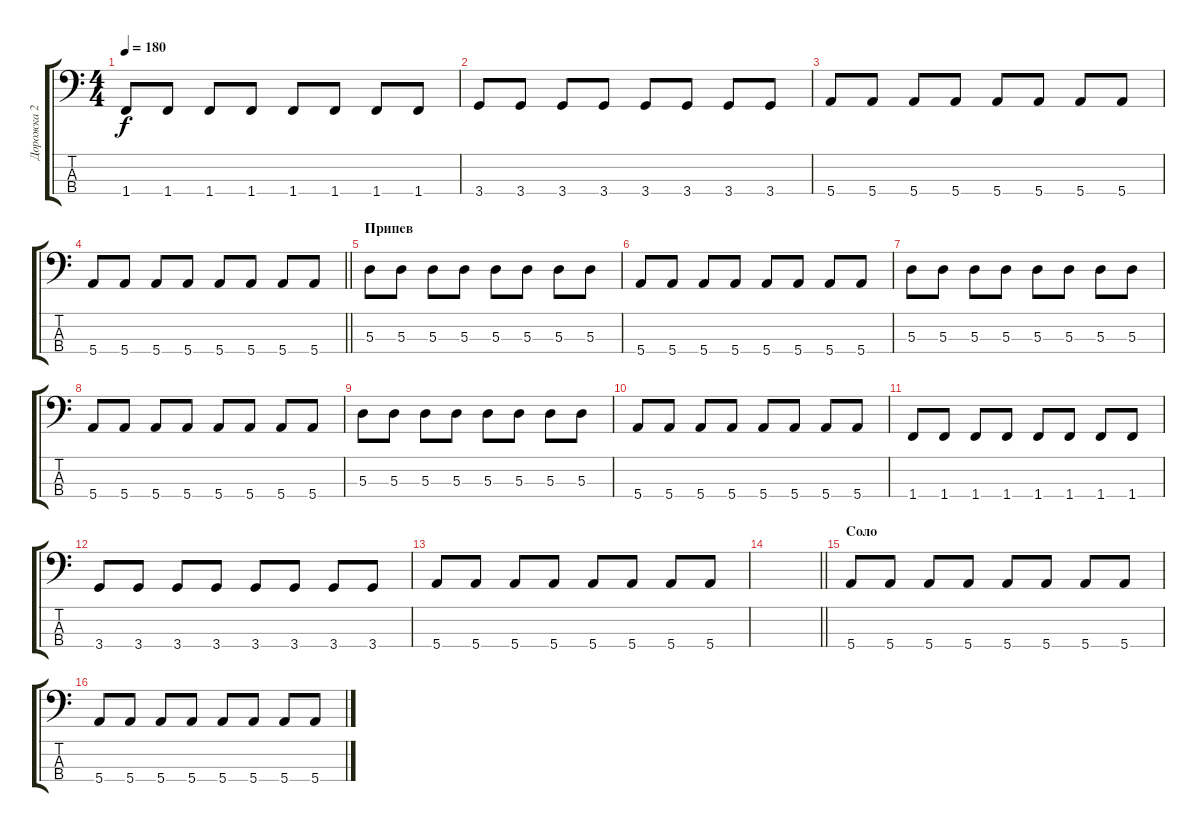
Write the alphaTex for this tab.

\track ("Дорожка 2" "Дорожка 2") {instrument electricbasspick}
\staff {score tabs}
\tuning (G2 D2 A1 E1) {hide}
\ts (4 4)
\tempo 180
\clef f4
\ks c
1.4.8{dy f} 1.4.8 1.4.8 1.4.8 1.4.8 1.4.8 1.4.8 1.4.8 |
3.4.8 3.4.8 3.4.8 3.4.8 3.4.8 3.4.8 3.4.8 3.4.8 |
5.4.8 5.4.8 5.4.8 5.4.8 5.4.8 5.4.8 5.4.8 5.4.8 |
\barLineRight lightlight
5.4.8 5.4.8 5.4.8 5.4.8 5.4.8 5.4.8 5.4.8 5.4.8 |
\section ("" "Припев")
5.3.8 5.3.8 5.3.8 5.3.8 5.3.8 5.3.8 5.3.8 5.3.8 |
5.4.8 5.4.8 5.4.8 5.4.8 5.4.8 5.4.8 5.4.8 5.4.8 |
5.3.8 5.3.8 5.3.8 5.3.8 5.3.8 5.3.8 5.3.8 5.3.8 |
5.4.8 5.4.8 5.4.8 5.4.8 5.4.8 5.4.8 5.4.8 5.4.8 |
5.3.8 5.3.8 5.3.8 5.3.8 5.3.8 5.3.8 5.3.8 5.3.8 |
5.4.8 5.4.8 5.4.8 5.4.8 5.4.8 5.4.8 5.4.8 5.4.8 |
1.4.8 1.4.8 1.4.8 1.4.8 1.4.8 1.4.8 1.4.8 1.4.8 |
3.4.8 3.4.8 3.4.8 3.4.8 3.4.8 3.4.8 3.4.8 3.4.8 |
5.4.8 5.4.8 5.4.8 5.4.8 5.4.8 5.4.8 5.4.8 5.4.8 |
\barLineRight lightlight
|
\section ("" "Соло")
5.4.8 5.4.8 5.4.8 5.4.8 5.4.8 5.4.8 5.4.8 5.4.8 |
5.4.8 5.4.8 5.4.8 5.4.8 5.4.8 5.4.8 5.4.8 5.4.8
